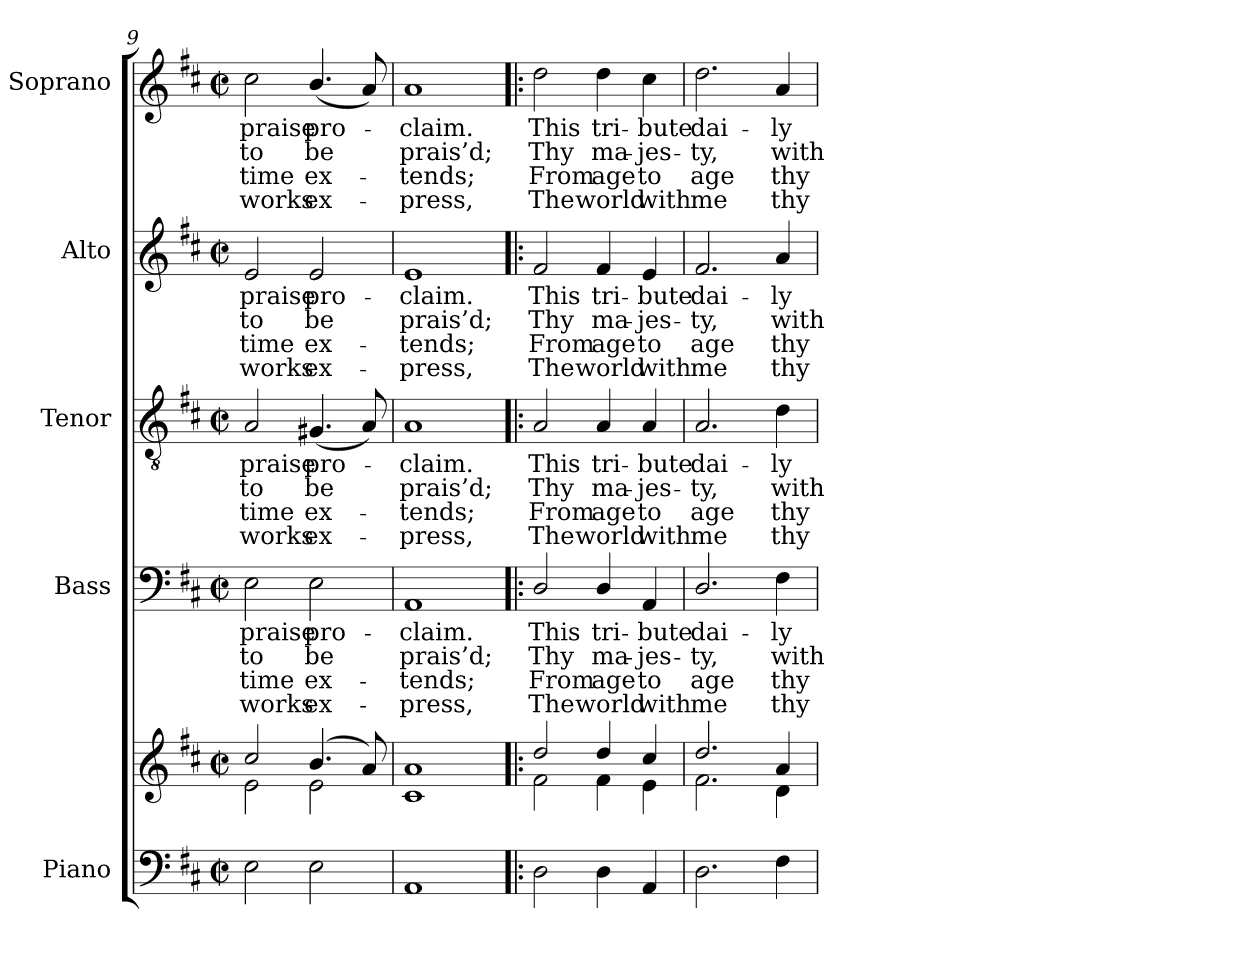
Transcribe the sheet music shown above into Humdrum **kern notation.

**kern	**kern	**kern	**text	**text	**text	**text	**kern	**text	**text	**text	**text	**kern	**text	**text	**text	**text	**kern	**text	**text	**text	**text
*part5	*part5	*part4	*part4	*part4	*part4	*part4	*part3	*part3	*part3	*part3	*part3	*part2	*part2	*part2	*part2	*part2	*part1	*part1	*part1	*part1	*part1
*staff6	*staff5	*staff4	*staff4	*staff4	*staff4	*staff4	*staff3	*staff3	*staff3	*staff3	*staff3	*staff2	*staff2	*staff2	*staff2	*staff2	*staff1	*staff1	*staff1	*staff1	*staff1
*I"Piano	*	*I"Bass	*	*	*	*	*I"Tenor	*	*	*	*	*I"Alto	*	*	*	*	*I"Soprano	*	*	*	*
*I'Pno.	*	*I'B.	*	*	*	*	*I'T.	*	*	*	*	*I'A.	*	*	*	*	*I'S.	*	*	*	*
*clefF4	*clefG2	*clefF4	*	*	*	*	*clefGv2	*	*	*	*	*clefG2	*	*	*	*	*clefG2	*	*	*	*
*	*	*	*	*	*	*	*ITrd7c12	*	*	*	*	*	*	*	*	*	*	*	*	*	*
*k[f#c#]	*k[f#c#]	*k[f#c#]	*	*	*	*	*k[f#c#]	*	*	*	*	*k[f#c#]	*	*	*	*	*k[f#c#]	*	*	*	*
*D:	*D:	*D:	*	*	*	*	*D:	*	*	*	*	*D:	*	*	*	*	*D:	*	*	*	*
*M2/2	*M2/2	*M2/2	*	*	*	*	*M2/2	*	*	*	*	*M2/2	*	*	*	*	*M2/2	*	*	*	*
*met(c|)	*met(c|)	*met(c|)	*	*	*	*	*met(c|)	*	*	*	*	*met(c|)	*	*	*	*	*met(c|)	*	*	*	*
=9	=9	=9	=9	=9	=9	=9	=9	=9	=9	=9	=9	=9	=9	=9	=9	=9	=9	=9	=9	=9	=9
*	*^	*	*	*	*	*	*	*	*	*	*	*	*	*	*	*	*	*	*	*	*
!	!	!	!	!LO:LY:b:color=#000000	!LO:LY:b:color=#000000	!LO:LY:b:color=#000000	!LO:LY:b:color=#000000	!	!	!	!	!	!	!	!	!	!	!	!	!	!	!
!	!	!	!	!	!	!	!	!	!LO:LY:b:color=#000000	!LO:LY:b:color=#000000	!LO:LY:b:color=#000000	!LO:LY:b:color=#000000	!	!	!	!	!	!	!	!	!	!
!	!	!	!	!	!	!	!	!	!	!	!	!	!	!LO:LY:b:color=#000000	!LO:LY:b:color=#000000	!LO:LY:b:color=#000000	!LO:LY:b:color=#000000	!	!	!	!	!
!	!	!	!	!	!	!	!	!	!	!	!	!	!	!	!	!	!	!	!LO:LY:b:color=#000000	!LO:LY:b:color=#000000	!LO:LY:b:color=#000000	!LO:LY:b:color=#000000
2Ei\	2cc#i/	2ei\	2Ei\	praise	to	time	works	2AAi/	praise	to	time	works	2ei/	praise	to	time	works	2cc#i\	praise	to	time	works
!	!	!	!	!LO:LY:b:color=#000000	!LO:LY:b:color=#000000	!LO:LY:b:color=#000000	!LO:LY:b:color=#000000	!	!	!	!	!	!	!	!	!	!	!	!	!	!	!
!	!	!	!	!	!	!	!	!	!LO:LY:b:color=#000000	!LO:LY:b:color=#000000	!LO:LY:b:color=#000000	!LO:LY:b:color=#000000	!	!	!	!	!	!	!	!	!	!
!	!	!	!	!	!	!	!	!	!	!	!	!	!	!LO:LY:b:color=#000000	!LO:LY:b:color=#000000	!LO:LY:b:color=#000000	!LO:LY:b:color=#000000	!	!	!	!	!
!	!	!	!	!	!	!	!	!	!	!	!	!	!	!	!	!	!	!	!LO:LY:b:color=#000000	!LO:LY:b:color=#000000	!LO:LY:b:color=#000000	!LO:LY:b:color=#000000
2Ei\	(4.bi/	2ei\	2Ei\	pro-	be	ex-	-ex-	(4.GG#Xi/	pro-	be	ex-	-ex-	2ei/	pro-	be	ex-	-ex-	(4.bi/	pro-	be	ex-	-ex-
.	8ai/)	.	.	.	.	.	.	8AAi/)	.	.	.	.	.	.	.	.	.	8ai/)	.	.	.	.
=10	=10	=10	=10	=10	=10	=10	=10	=10	=10	=10	=10	=10	=10	=10	=10	=10	=10	=10	=10	=10	=10	=10
!	!	!	!	!LO:LY:b:color=#000000	!LO:LY:b:color=#000000	!LO:LY:b:color=#000000	!LO:LY:b:color=#000000	!	!	!	!	!	!	!	!	!	!	!	!	!	!	!
!	!	!	!	!	!	!	!	!	!LO:LY:b:color=#000000	!LO:LY:b:color=#000000	!LO:LY:b:color=#000000	!LO:LY:b:color=#000000	!	!	!	!	!	!	!	!	!	!
!	!	!	!	!	!	!	!	!	!	!	!	!	!	!LO:LY:b:color=#000000	!LO:LY:b:color=#000000	!LO:LY:b:color=#000000	!LO:LY:b:color=#000000	!	!	!	!	!
!	!	!	!	!	!	!	!	!	!	!	!	!	!	!	!	!	!	!	!LO:LY:b:color=#000000	!LO:LY:b:color=#000000	!LO:LY:b:color=#000000	!LO:LY:b:color=#000000
1AAi	1ai	1c#i	1AAi	-claim.	prais’d;	-tends;	press,	1AAi	-claim.	prais’d;	-tends;	press,	1ei	-claim.	prais’d;	-tends;	press,	1ai	-claim.	prais’d;	-tends;	press,
=11!|:	=11!|:	=11!|:	=11!|:	=11!|:	=11!|:	=11!|:	=11!|:	=11!|:	=11!|:	=11!|:	=11!|:	=11!|:	=11!|:	=11!|:	=11!|:	=11!|:	=11!|:	=11!|:	=11!|:	=11!|:	=11!|:	=11!|:
!	!	!	!	!LO:LY:b:color=#000000	!LO:LY:b:color=#000000	!LO:LY:b:color=#000000	!LO:LY:b:color=#000000	!	!	!	!	!	!	!	!	!	!	!	!	!	!	!
!	!	!	!	!	!	!	!	!	!LO:LY:b:color=#000000	!LO:LY:b:color=#000000	!LO:LY:b:color=#000000	!LO:LY:b:color=#000000	!	!	!	!	!	!	!	!	!	!
!	!	!	!	!	!	!	!	!	!	!	!	!	!	!LO:LY:b:color=#000000	!LO:LY:b:color=#000000	!LO:LY:b:color=#000000	!LO:LY:b:color=#000000	!	!	!	!	!
!	!	!	!	!	!	!	!	!	!	!	!	!	!	!	!	!	!	!	!LO:LY:b:color=#000000	!LO:LY:b:color=#000000	!LO:LY:b:color=#000000	!LO:LY:b:color=#000000
2Di\	2ddi/	2f#i\	2Di/	This	Thy	From	The	2AAi/	This	Thy	From	The	2f#i/	This	Thy	From	The	2ddi\	This	Thy	From	The
!	!	!	!	!LO:LY:b:color=#000000	!LO:LY:b:color=#000000	!LO:LY:b:color=#000000	!LO:LY:b:color=#000000	!	!	!	!	!	!	!	!	!	!	!	!	!	!	!
!	!	!	!	!	!	!	!	!	!LO:LY:b:color=#000000	!LO:LY:b:color=#000000	!LO:LY:b:color=#000000	!LO:LY:b:color=#000000	!	!	!	!	!	!	!	!	!	!
!	!	!	!	!	!	!	!	!	!	!	!	!	!	!LO:LY:b:color=#000000	!LO:LY:b:color=#000000	!LO:LY:b:color=#000000	!LO:LY:b:color=#000000	!	!	!	!	!
!	!	!	!	!	!	!	!	!	!	!	!	!	!	!	!	!	!	!	!LO:LY:b:color=#000000	!LO:LY:b:color=#000000	!LO:LY:b:color=#000000	!LO:LY:b:color=#000000
4Di\	4ddi/	4f#i\	4Di/	tri-	ma-	age	world	4AAi/	tri-	ma-	age	world	4f#i/	tri-	ma-	age	world	4ddi\	tri-	ma-	age	world
!	!	!	!	!LO:LY:b:color=#000000	!LO:LY:b:color=#000000	!LO:LY:b:color=#000000	!LO:LY:b:color=#000000	!	!	!	!	!	!	!	!	!	!	!	!	!	!	!
!	!	!	!	!	!	!	!	!	!LO:LY:b:color=#000000	!LO:LY:b:color=#000000	!LO:LY:b:color=#000000	!LO:LY:b:color=#000000	!	!	!	!	!	!	!	!	!	!
!	!	!	!	!	!	!	!	!	!	!	!	!	!	!LO:LY:b:color=#000000	!LO:LY:b:color=#000000	!LO:LY:b:color=#000000	!LO:LY:b:color=#000000	!	!	!	!	!
!	!	!	!	!	!	!	!	!	!	!	!	!	!	!	!	!	!	!	!LO:LY:b:color=#000000	!LO:LY:b:color=#000000	!LO:LY:b:color=#000000	!LO:LY:b:color=#000000
4AAi/	4cc#i/	4ei\	4AAi/	-bute	-jes-	to	with	4AAi/	-bute	-jes-	to	with	4ei/	-bute	-jes-	to	with	4cc#i\	-bute	-jes-	to	with
=12	=12	=12	=12	=12	=12	=12	=12	=12	=12	=12	=12	=12	=12	=12	=12	=12	=12	=12	=12	=12	=12	=12
!	!	!	!	!LO:LY:b:color=#000000	!LO:LY:b:color=#000000	!LO:LY:b:color=#000000	!LO:LY:b:color=#000000	!	!	!	!	!	!	!	!	!	!	!	!	!	!	!
!	!	!	!	!	!	!	!	!	!LO:LY:b:color=#000000	!LO:LY:b:color=#000000	!LO:LY:b:color=#000000	!LO:LY:b:color=#000000	!	!	!	!	!	!	!	!	!	!
!	!	!	!	!	!	!	!	!	!	!	!	!	!	!LO:LY:b:color=#000000	!LO:LY:b:color=#000000	!LO:LY:b:color=#000000	!LO:LY:b:color=#000000	!	!	!	!	!
!	!	!	!	!	!	!	!	!	!	!	!	!	!	!	!	!	!	!	!LO:LY:b:color=#000000	!LO:LY:b:color=#000000	!LO:LY:b:color=#000000	!LO:LY:b:color=#000000
2.Di\	2.ddi/	2.f#i\	2.Di/	dai-	-ty,	age	me	2.AAi/	dai-	-ty,	age	me	2.f#i/	dai-	-ty,	age	me	2.ddi\	dai-	-ty,	age	me
!	!	!	!	!LO:LY:b:color=#000000	!LO:LY:b:color=#000000	!LO:LY:b:color=#000000	!LO:LY:b:color=#000000	!	!	!	!	!	!	!	!	!	!	!	!	!	!	!
!	!	!	!	!	!	!	!	!	!LO:LY:b:color=#000000	!LO:LY:b:color=#000000	!LO:LY:b:color=#000000	!LO:LY:b:color=#000000	!	!	!	!	!	!	!	!	!	!
!	!	!	!	!	!	!	!	!	!	!	!	!	!	!LO:LY:b:color=#000000	!LO:LY:b:color=#000000	!LO:LY:b:color=#000000	!LO:LY:b:color=#000000	!	!	!	!	!
!	!	!	!	!	!	!	!	!	!	!	!	!	!	!	!	!	!	!	!LO:LY:b:color=#000000	!LO:LY:b:color=#000000	!LO:LY:b:color=#000000	!LO:LY:b:color=#000000
4F#i\	4ai/	4di\	4F#i\	-ly	with	thy	thy	4Di\	-ly	with	thy	thy	4ai/	-ly	with	thy	thy	4ai/	-ly	with	thy	thy
*	*v	*v	*	*	*	*	*	*	*	*	*	*	*	*	*	*	*	*	*	*	*	*
=	=	=	=	=	=	=	=	=	=	=	=	=	=	=	=	=	=	=	=	=	=
*-	*-	*-	*-	*-	*-	*-	*-	*-	*-	*-	*-	*-	*-	*-	*-	*-	*-	*-	*-	*-	*-
